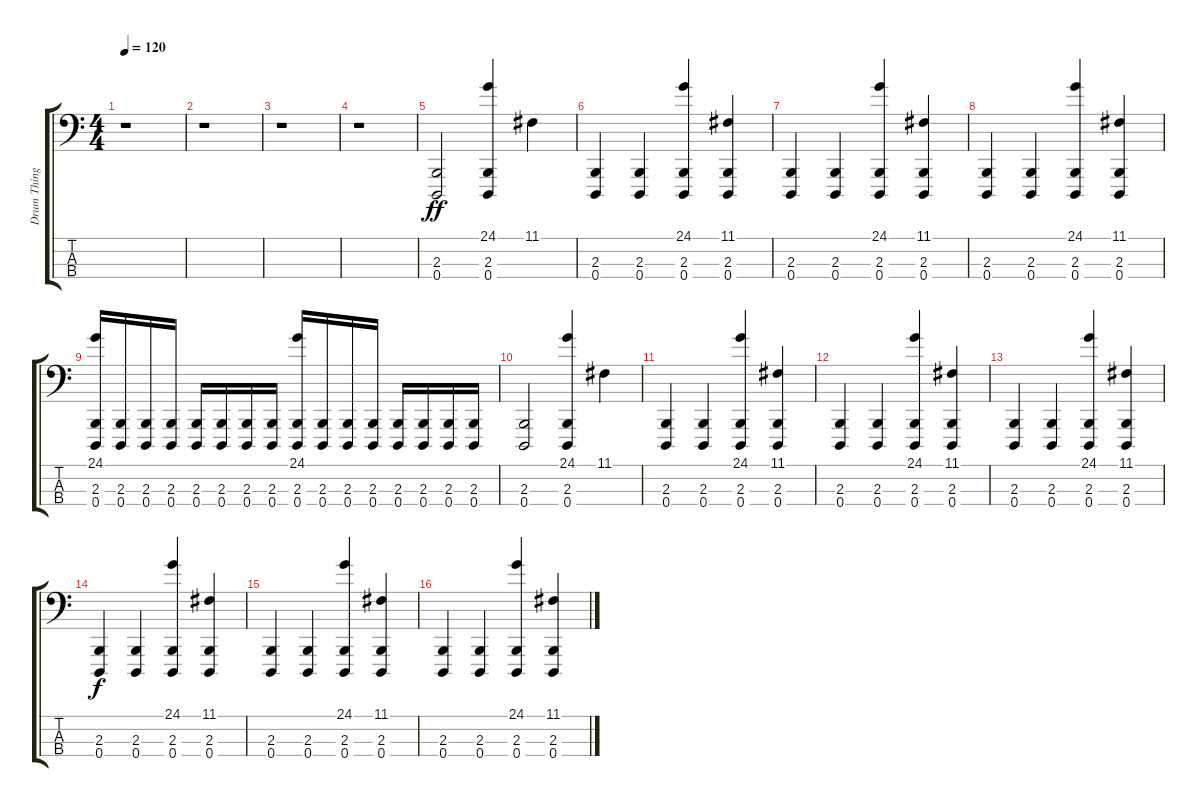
\track ("Drum Thingy (Pickles?)" "Drum Thing") {instrument melodictom}
\staff {score tabs}
\tuning (G2 D2 A1 D1) {hide}
\ts (4 4)
\tempo 120
\clef f4
\ks c
r.1{dy f} |
r.1 |
r.1 |
r.1 |
(2.3 0.4).2{dy ff} (24.1 2.3 0.4).4 11.1.4 |
(2.3 0.4).4 (2.3 0.4).4 (24.1 2.3 0.4).4 (11.1 2.3 0.4).4 |
(2.3 0.4).4 (2.3 0.4).4 (24.1 2.3 0.4).4 (11.1 2.3 0.4).4 |
(2.3 0.4).4 (2.3 0.4).4 (24.1 2.3 0.4).4 (11.1 2.3 0.4).4 |
(24.1 2.3 0.4).16 (2.3 0.4).16 (2.3 0.4).16 (2.3 0.4).16 (2.3 0.4).16 (2.3 0.4).16 (2.3 0.4).16 (2.3 0.4).16 (24.1 2.3 0.4).16 (2.3 0.4).16 (2.3 0.4).16 (2.3 0.4).16 (2.3 0.4).16 (2.3 0.4).16 (2.3 0.4).16 (2.3 0.4).16 |
(2.3 0.4).2 (24.1 2.3 0.4).4 11.1.4 |
(2.3 0.4).4 (2.3 0.4).4 (24.1 2.3 0.4).4 (11.1 2.3 0.4).4 |
(2.3 0.4).4 (2.3 0.4).4 (24.1 2.3 0.4).4 (11.1 2.3 0.4).4 |
(2.3 0.4).4 (2.3 0.4).4 (24.1 2.3 0.4).4 (11.1 2.3 0.4).4 |
(2.3 0.4).4{dy f} (2.3 0.4).4 (24.1 2.3 0.4).4 (11.1 2.3 0.4).4 |
(2.3 0.4).4 (2.3 0.4).4 (24.1 2.3 0.4).4 (11.1 2.3 0.4).4 |
(2.3 0.4).4 (2.3 0.4).4 (24.1 2.3 0.4).4 (11.1 2.3 0.4).4
